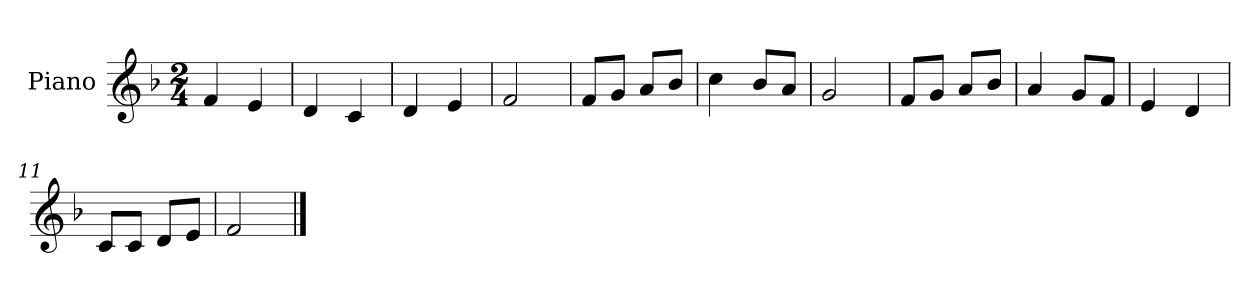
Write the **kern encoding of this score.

**kern
*part1
*staff1
*I"Piano
*I'Pno
*clefG2
*k[b-]
*M2/4
=1
4f/
4e/
=2
4d/
4c/
=3
4d/
4e/
=4
2f/
=5
8f/L
8g/J
8a/L
8b-/J
=6
4cc\
8b-/L
8a/J
=7
2g/
=8
8f/L
8g/J
8a/L
8b-/J
=9
4a/
8g/L
8f/J
=10
4e/
4d/
=11
8c/L
8c/J
8d/L
8e/J
=12
2f/
==
*-
